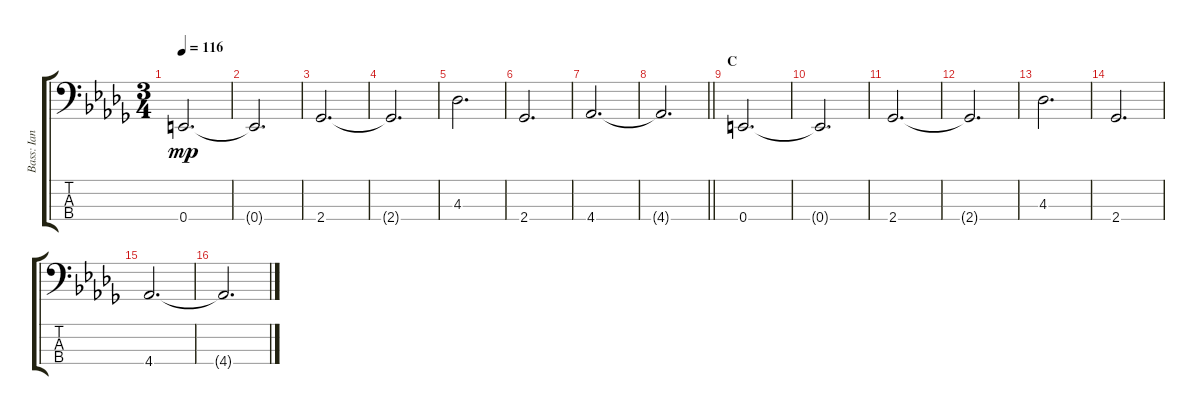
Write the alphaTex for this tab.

\track ("Bass: Ian" "Bass: Ian") {instrument acousticbass}
\staff {score tabs}
\tuning (G2 D2 A1 E1) {hide}
\ts (3 4)
\tempo 116
\clef f4
\ks db
0.4.2{d dy mp} |
0.4{t}.2{d} |
2.4.2{d} |
2.4{t}.2{d} |
4.3.2{d} |
2.4.2{d} |
4.4.2{d} |
\barLineRight lightlight
4.4{t}.2{d} |
\section ("" "C")
0.4.2{d} |
0.4{t}.2{d} |
2.4.2{d} |
2.4{t}.2{d} |
4.3.2{d} |
2.4.2{d} |
4.4.2{d} |
4.4{t}.2{d}
